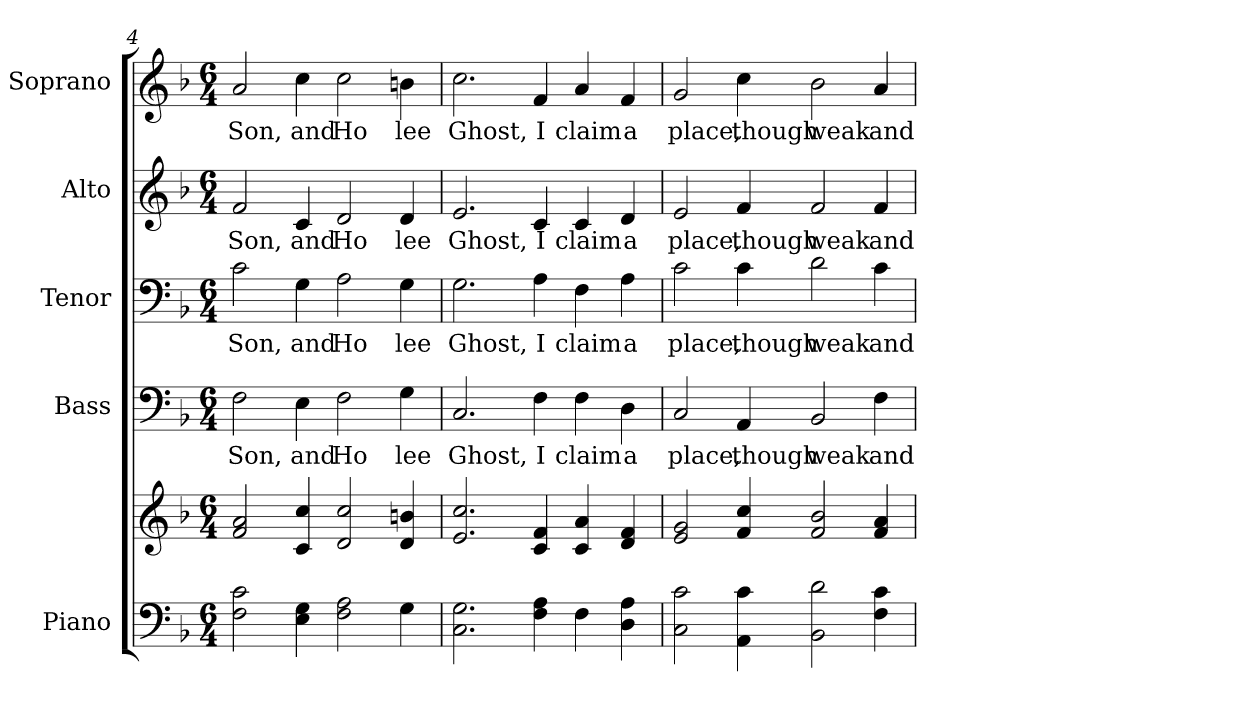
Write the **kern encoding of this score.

**kern	**kern	**kern	**text	**kern	**text	**kern	**text	**kern	**text
*part5	*part5	*part4	*part4	*part3	*part3	*part2	*part2	*part1	*part1
*staff6	*staff5	*staff4	*staff4	*staff3	*staff3	*staff2	*staff2	*staff1	*staff1
*I"Piano	*	*I"Bass	*	*I"Tenor	*	*I"Alto	*	*I"Soprano	*
*I'Pno.	*	*I'B.	*	*I'T.	*	*I'A.	*	*I'S.	*
*clefF4	*clefG2	*clefF4	*	*clefF4	*	*clefG2	*	*clefG2	*
*k[b-]	*k[b-]	*k[b-]	*	*k[b-]	*	*k[b-]	*	*k[b-]	*
*F:	*F:	*F:	*	*F:	*	*F:	*	*F:	*
*M6/4	*M6/4	*M6/4	*	*M6/4	*	*M6/4	*	*M6/4	*
=4	=4	=4	=4	=4	=4	=4	=4	=4	=4
!	!	!	!LO:LY:b:color=#000000	!	!	!	!	!	!
!	!	!	!	!	!LO:LY:b:color=#000000	!	!	!	!
!	!	!	!	!	!	!	!LO:LY:b:color=#000000	!	!
!	!	!	!	!	!	!	!	!	!LO:LY:b:color=#000000
2Fi\ 2ci	2fi/ 2ai	2Fi\	Son,	2ci\	Son,	2fi/	Son,	2ai/	Son,
!	!	!	!LO:LY:b:color=#000000	!	!	!	!	!	!
!	!	!	!	!	!LO:LY:b:color=#000000	!	!	!	!
!	!	!	!	!	!	!	!LO:LY:b:color=#000000	!	!
!	!	!	!	!	!	!	!	!	!LO:LY:b:color=#000000
4Ei\ 4Gi	4ci/ 4cci	4Ei\	and	4Gi\	and	4ci/	and	4cci\	and
!	!	!	!LO:LY:b:color=#000000	!	!	!	!	!	!
!	!	!	!	!	!LO:LY:b:color=#000000	!	!	!	!
!	!	!	!	!	!	!	!LO:LY:b:color=#000000	!	!
!	!	!	!	!	!	!	!	!	!LO:LY:b:color=#000000
2Fi\ 2Ai	2di/ 2cci	2Fi\	Ho	2Ai\	Ho	2di/	Ho	2cci\	Ho
!	!	!	!LO:LY:b:color=#000000	!	!	!	!	!	!
!	!	!	!	!	!LO:LY:b:color=#000000	!	!	!	!
!	!	!	!	!	!	!	!LO:LY:b:color=#000000	!	!
!	!	!	!	!	!	!	!	!	!LO:LY:b:color=#000000
4Gi\	4di/ 4bni	4Gi\	lee	4Gi\	lee	4di/	lee	4bni\	lee
!!LO:PB:g=z
=5	=5	=5	=5	=5	=5	=5	=5	=5	=5
!	!	!	!LO:LY:b:color=#000000	!	!	!	!	!	!
!	!	!	!	!	!LO:LY:b:color=#000000	!	!	!	!
!	!	!	!	!	!	!	!LO:LY:b:color=#000000	!	!
!	!	!	!	!	!	!	!	!	!LO:LY:b:color=#000000
2.Ci\ 2.Gi	2.ei/ 2.cci	2.Ci/	Ghost,	2.Gi\	Ghost,	2.ei/	Ghost,	2.cci\	Ghost,
!	!	!	!LO:LY:b:color=#000000	!	!	!	!	!	!
!	!	!	!	!	!LO:LY:b:color=#000000	!	!	!	!
!	!	!	!	!	!	!	!LO:LY:b:color=#000000	!	!
!	!	!	!	!	!	!	!	!	!LO:LY:b:color=#000000
4Fi\ 4Ai	4ci/ 4fi	4Fi\	I	4Ai\	I	4ci/	I	4fi/	I
!	!	!	!LO:LY:b:color=#000000	!	!	!	!	!	!
!	!	!	!	!	!LO:LY:b:color=#000000	!	!	!	!
!	!	!	!	!	!	!	!LO:LY:b:color=#000000	!	!
!	!	!	!	!	!	!	!	!	!LO:LY:b:color=#000000
4Fi\	4ci/ 4ai	4Fi\	claim	4Fi\	claim	4ci/	claim	4ai/	claim
!	!	!	!LO:LY:b:color=#000000	!	!	!	!	!	!
!	!	!	!	!	!LO:LY:b:color=#000000	!	!	!	!
!	!	!	!	!	!	!	!LO:LY:b:color=#000000	!	!
!	!	!	!	!	!	!	!	!	!LO:LY:b:color=#000000
4Di\ 4Ai	4di/ 4fi	4Di\	a	4Ai\	a	4di/	a	4fi/	a
=6	=6	=6	=6	=6	=6	=6	=6	=6	=6
!	!	!	!LO:LY:b:color=#000000	!	!	!	!	!	!
!	!	!	!	!	!LO:LY:b:color=#000000	!	!	!	!
!	!	!	!	!	!	!	!LO:LY:b:color=#000000	!	!
!	!	!	!	!	!	!	!	!	!LO:LY:b:color=#000000
2Ci\ 2ci	2ei/ 2gi	2Ci/	place,	2ci\	place,	2ei/	place,	2gi/	place,
!	!	!	!LO:LY:b:color=#000000	!	!	!	!	!	!
!	!	!	!	!	!LO:LY:b:color=#000000	!	!	!	!
!	!	!	!	!	!	!	!LO:LY:b:color=#000000	!	!
!	!	!	!	!	!	!	!	!	!LO:LY:b:color=#000000
4AAi\ 4ci	4fi/ 4cci	4AAi/	though	4ci\	though	4fi/	though	4cci\	though
!	!	!	!LO:LY:b:color=#000000	!	!	!	!	!	!
!	!	!	!	!	!LO:LY:b:color=#000000	!	!	!	!
!	!	!	!	!	!	!	!LO:LY:b:color=#000000	!	!
!	!	!	!	!	!	!	!	!	!LO:LY:b:color=#000000
2BB-i\ 2di	2fi/ 2b-i	2BB-i/	weak	2di\	weak	2fi/	weak	2b-i\	weak
!	!	!	!LO:LY:b:color=#000000	!	!	!	!	!	!
!	!	!	!	!	!LO:LY:b:color=#000000	!	!	!	!
!	!	!	!	!	!	!	!LO:LY:b:color=#000000	!	!
!	!	!	!	!	!	!	!	!	!LO:LY:b:color=#000000
4Fi\ 4ci	4fi/ 4ai	4Fi\	and	4ci\	and	4fi/	and	4ai/	and
=	=	=	=	=	=	=	=	=	=
*-	*-	*-	*-	*-	*-	*-	*-	*-	*-
